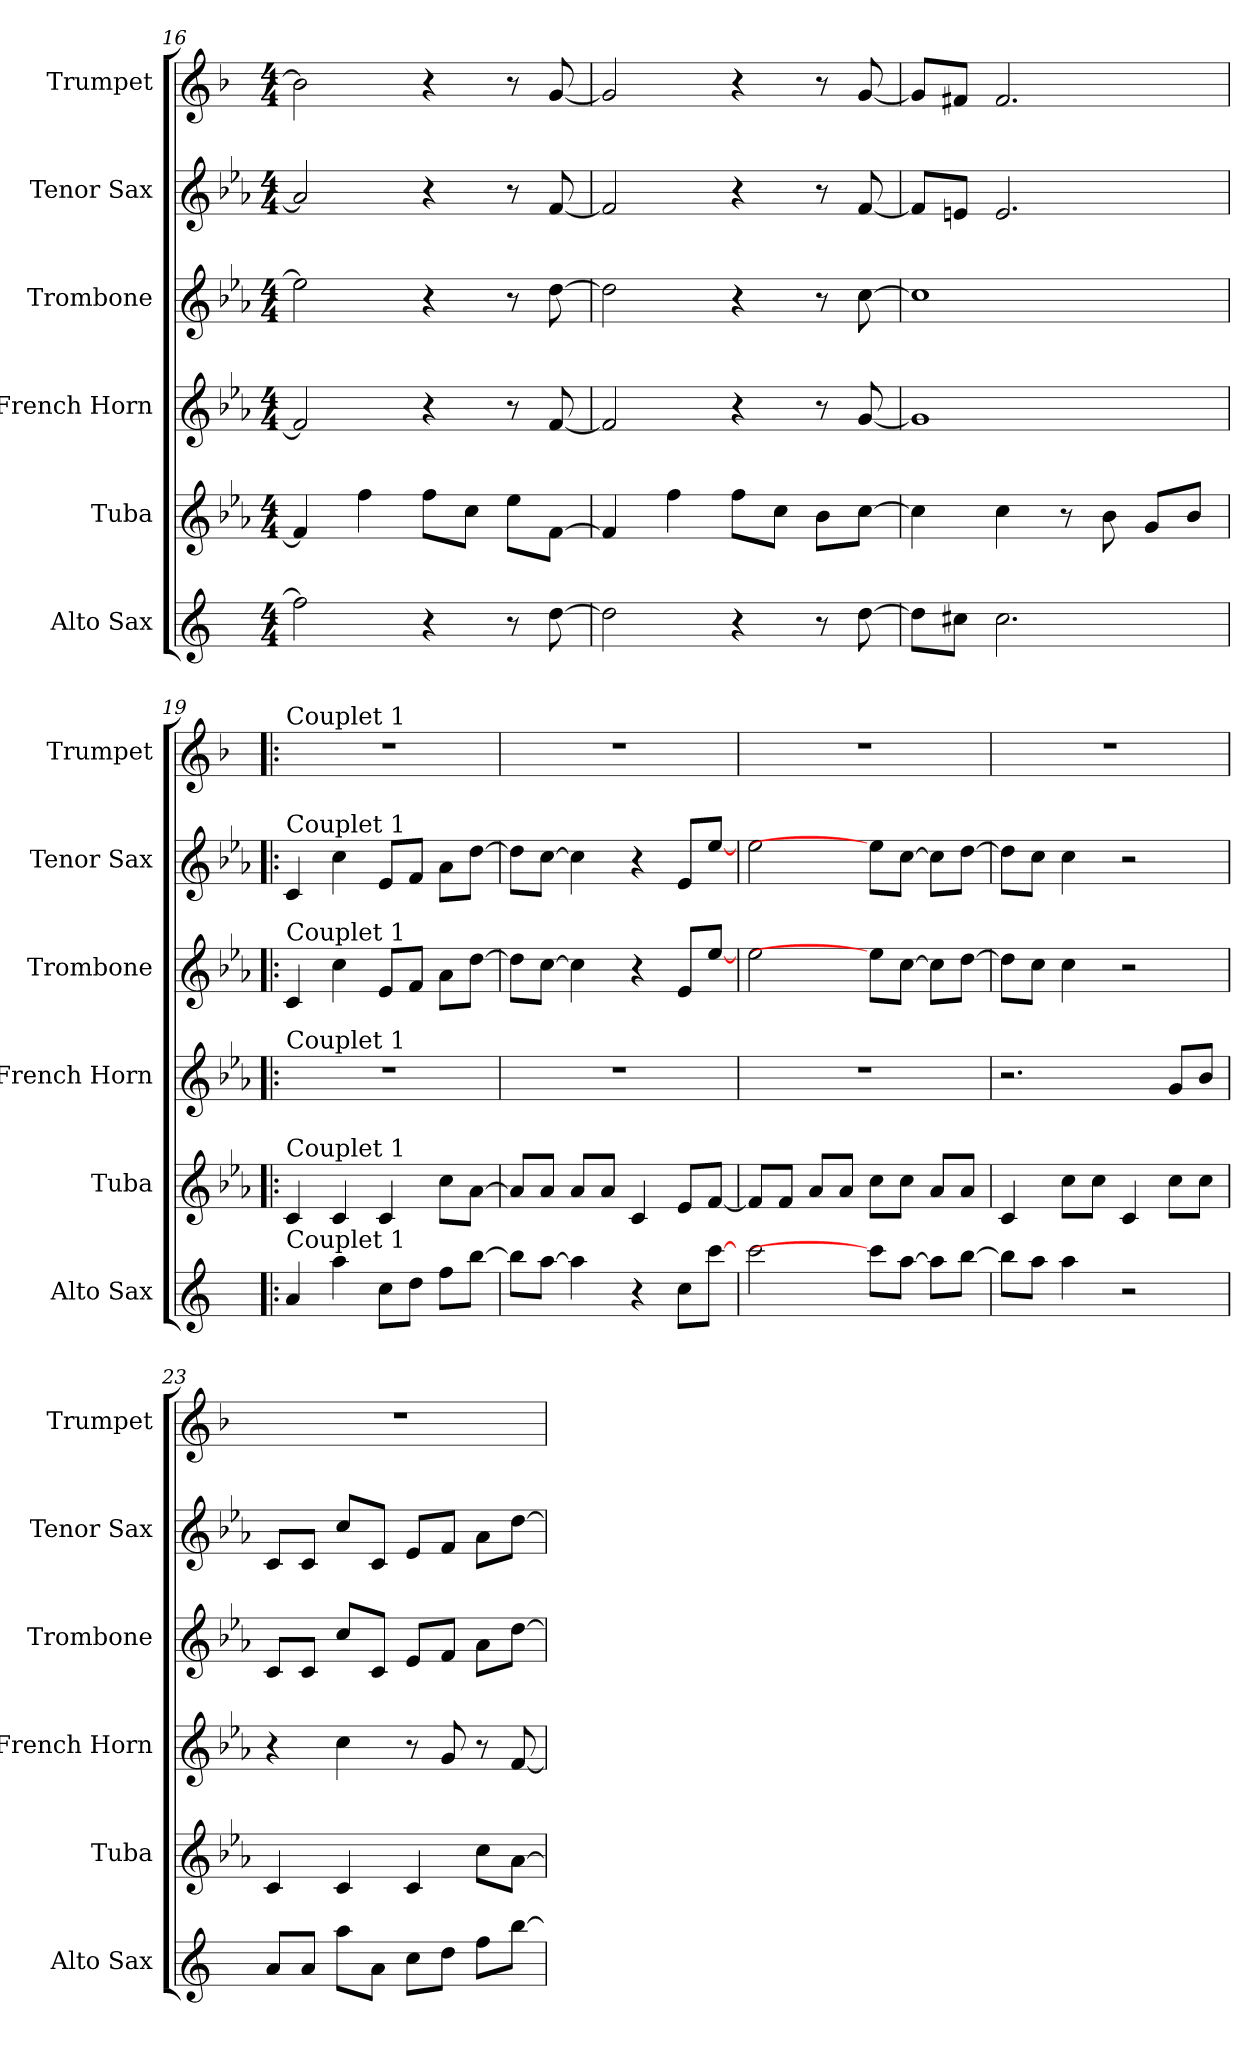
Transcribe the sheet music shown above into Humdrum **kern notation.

**kern	**kern	**kern	**kern	**kern	**kern
*part6	*part5	*part4	*part3	*part2	*part1
*staff6	*staff5	*staff4	*staff3	*staff2	*staff1
*I"Alto Sax	*I"Tuba	*I"French Horn	*I"Trombone	*I"Tenor Sax	*I"Trumpet
*I'Alto Sax	*I'Tuba	*I'French Horn	*I'Trombone	*I'Tenor Sax	*I'Trumpet
*clefG2	*clefG2	*clefG2	*clefG2	*clefG2	*clefG2
*ITrd5c9	*ITrd15c26	*ITrd8c14	*ITrd8c14	*ITrd8c14	*ITrd1c2
*k[b-e-a-]	*k[b-e-a-]	*k[b-e-a-]	*k[b-e-a-]	*k[b-e-a-]	*k[b-e-a-]
*M4/4	*M4/4	*M4/4	*M4/4	*M4/4	*M4/4
=16	=16	=16	=16	=16	=16
2a-]	4FF]	2F]	2e-]	2A-]	2a-]
.	4F	.	.	.	.
4r	8FL	4r	4r	4r	4r
.	8CJ	.	.	.	.
8r	8E-L	8r	8r	8r	8r
[8f	[8FFJ	[8F	[8d	[8F	[8f
=17	=17	=17	=17	=17	=17
2f]	4FF]	2F]	2d]	2F]	2f]
.	4F	.	.	.	.
4r	8FL	4r	4r	4r	4r
.	8CJ	.	.	.	.
8r	8BB-L	8r	8r	8r	8r
[8f	[8CJ	[8G	[8c	[8F	[8f
=18	=18	=18	=18	=18	=18
8fL]	4C]	1G]	1c]	8FL]	8fL]
8enJ	.	.	.	8EnJ	8enJ
2.e	4C	.	.	2.E	2.e
.	8r	.	.	.	.
.	8BB-	.	.	.	.
.	8GGL	.	.	.	.
.	8BB-J	.	.	.	.
=19!|:	=19!|:	=19!|:	=19!|:	=19!|:	=19!|:
!	!	!	!	!	!LO:TX:a:t=Couplet 1
!	!	!	!	!LO:TX:a:t=Couplet 1	!
!	!	!	!LO:TX:a:t=Couplet 1	!	!
!	!	!LO:TX:a:t=Couplet 1	!	!	!
!	!LO:TX:a:t=Couplet 1	!	!	!	!
!LO:TX:a:t=Couplet 1	!	!	!	!	!
4c	4CC	1r	4C	4C	1r
4cc	4CC	.	4c	4c	.
8e-L	4CC	.	8E-L	8E-L	.
8fJ	.	.	8FJ	8FJ	.
8a-L	8CL	.	8A-L	8A-L	.
[8ddJ	[8AA-J	.	[8dJ	[8dJ	.
=20	=20	=20	=20	=20	=20
8ddL]	8AA-L]	1r	8dL]	8dL]	1r
[8ccJ	8AA-J	.	[8cJ	[8cJ	.
4cc]	8AA-L	.	4c]	4c]	.
.	8AA-J	.	.	.	.
4r	4CC	.	4r	4r	.
8e-L	8EE-L	.	8E-L	8E-L	.
[8ee-J	[8FFJ	.	[8e-J	[8e-J	.
=21	=21	=21	=21	=21	=21
2ee-	8FFL]	1r	2e-	2e-	1r
.	8FFJ	.	.	.	.
.	8AA-L	.	.	.	.
.	8AA-J	.	.	.	.
8ee-L]	8CL	.	8e-L]	8e-L]	.
[8ccJ	8CJ	.	[8cJ	[8cJ	.
8ccL]	8AA-L	.	8cL]	8cL]	.
[8ddJ	8AA-J	.	[8dJ	[8dJ	.
=22	=22	=22	=22	=22	=22
8ddL]	4CC	2.r	8dL]	8dL]	1r
8ccJ	.	.	8cJ	8cJ	.
4cc	8CL	.	4c	4c	.
.	8CJ	.	.	.	.
2r	4CC	.	2r	2r	.
.	8CL	8GL	.	.	.
.	8CJ	8B-J	.	.	.
=23	=23	=23	=23	=23	=23
8cL	4CC	4r	8CL	8CL	1r
8cJ	.	.	8CJ	8CJ	.
8ccL	4CC	4c	8cL	8cL	.
8cJ	.	.	8CJ	8CJ	.
8e-L	4CC	8r	8E-L	8E-L	.
8fJ	.	8G	8FJ	8FJ	.
8a-L	8CL	8r	8A-L	8A-L	.
[8ddJ	[8AA-J	[8F	[8dJ	[8dJ	.
=	=	=	=	=	=
*-	*-	*-	*-	*-	*-
